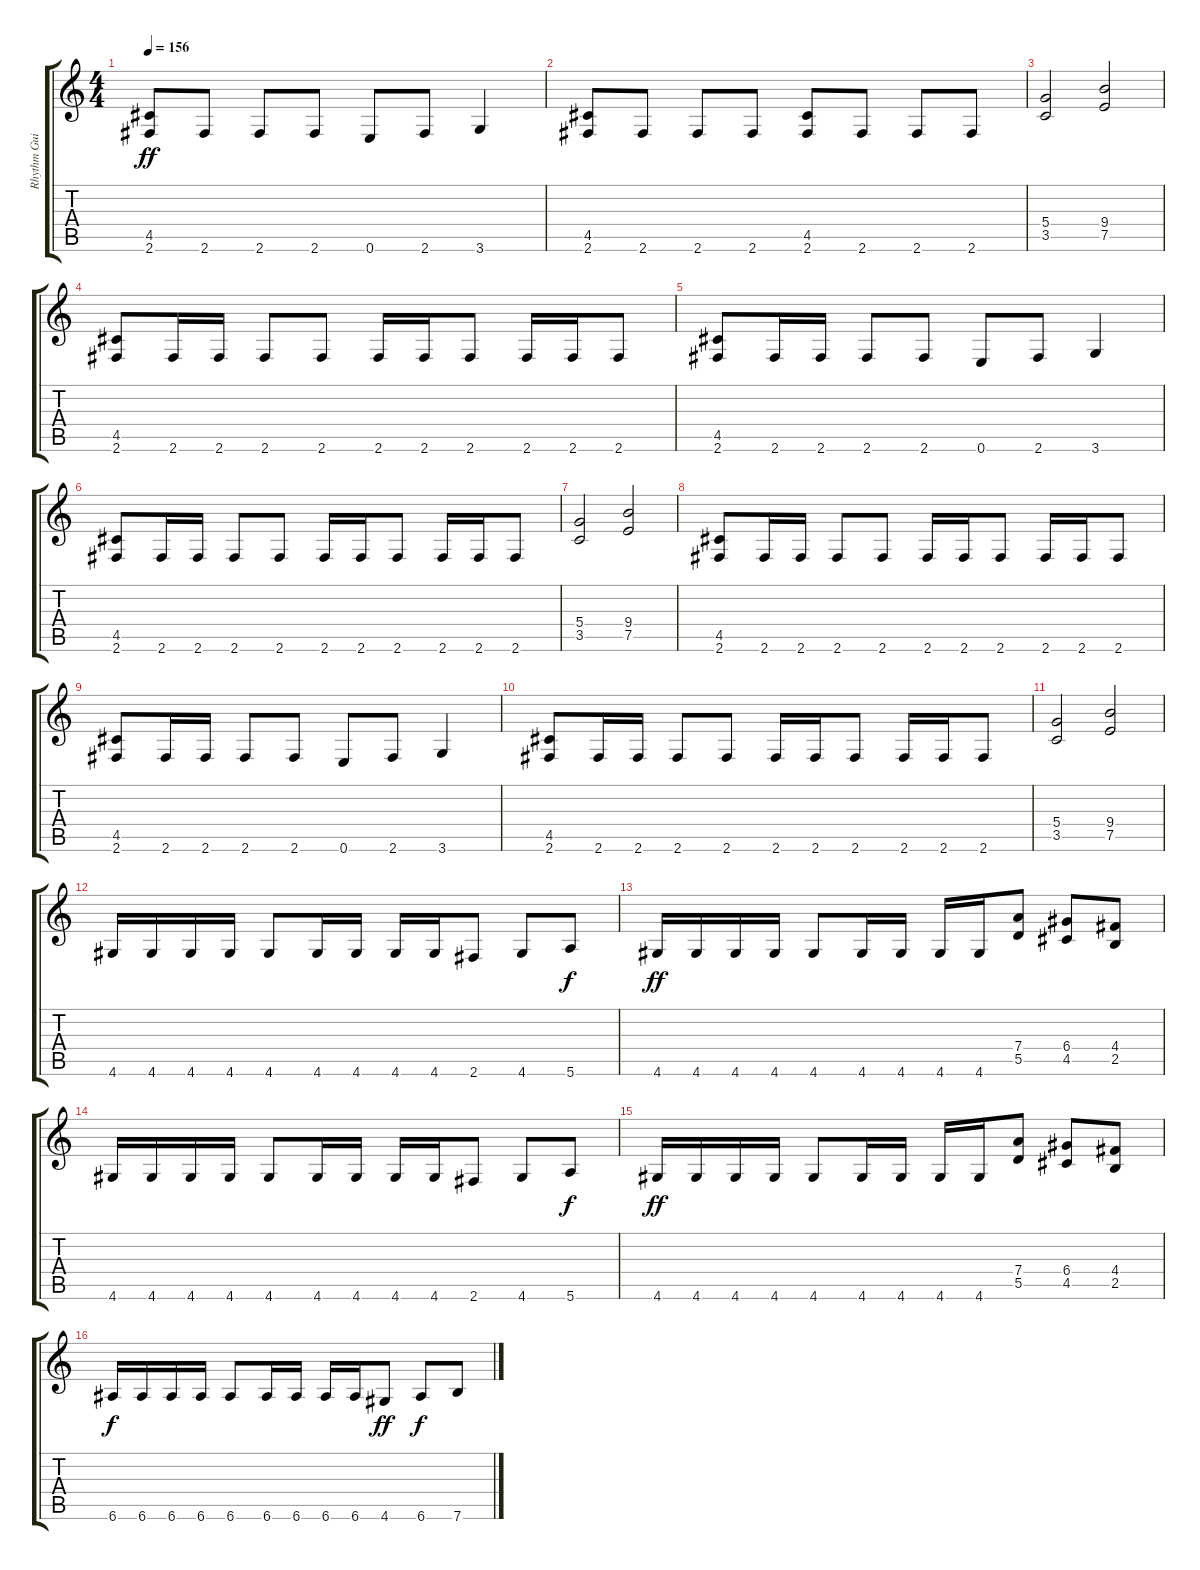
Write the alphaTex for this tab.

\track ("Rhythm Guitar" "Rhythm Gui") {instrument overdrivenguitar}
\staff {score tabs}
\tuning (E4 B3 G3 D3 A2 E2) {hide}
\ts (4 4)
\tempo 156
\clef g2
\ks c
(4.5 2.6).8{dy ff} 2.6.8 2.6.8 2.6.8 0.6.8 2.6.8 3.6.4 |
(4.5 2.6).8 2.6.8 2.6.8 2.6.8 (4.5 2.6).8 2.6.8 2.6.8 2.6.8 |
(5.4 3.5).2 (9.4 7.5).2 |
(4.5 2.6).8 2.6.16 2.6.16 2.6.8 2.6.8 2.6.16 2.6.16 2.6.8 2.6.16 2.6.16 2.6.8 |
(4.5 2.6).8 2.6.16 2.6.16 2.6.8 2.6.8 0.6.8 2.6.8 3.6.4 |
(4.5 2.6).8 2.6.16 2.6.16 2.6.8 2.6.8 2.6.16 2.6.16 2.6.8 2.6.16 2.6.16 2.6.8 |
(5.4 3.5).2 (9.4 7.5).2 |
(4.5 2.6).8 2.6.16 2.6.16 2.6.8 2.6.8 2.6.16 2.6.16 2.6.8 2.6.16 2.6.16 2.6.8 |
(4.5 2.6).8 2.6.16 2.6.16 2.6.8 2.6.8 0.6.8 2.6.8 3.6.4 |
(4.5 2.6).8 2.6.16 2.6.16 2.6.8 2.6.8 2.6.16 2.6.16 2.6.8 2.6.16 2.6.16 2.6.8 |
(5.4 3.5).2 (9.4 7.5).2 |
4.6.16 4.6.16 4.6.16 4.6.16 4.6.8 4.6.16 4.6.16 4.6.16 4.6.16 2.6.8 4.6.8 5.6.8{dy f} |
4.6.16{dy ff} 4.6.16 4.6.16 4.6.16 4.6.8 4.6.16 4.6.16 4.6.16 4.6.16 (7.4 5.5).8 (6.4 4.5).8 (4.4 2.5).8 |
4.6.16 4.6.16 4.6.16 4.6.16 4.6.8 4.6.16 4.6.16 4.6.16 4.6.16 2.6.8 4.6.8 5.6.8{dy f} |
4.6.16{dy ff} 4.6.16 4.6.16 4.6.16 4.6.8 4.6.16 4.6.16 4.6.16 4.6.16 (7.4 5.5).8 (6.4 4.5).8 (4.4 2.5).8 |
6.6.16{dy f} 6.6.16 6.6.16 6.6.16 6.6.8 6.6.16 6.6.16 6.6.16 6.6.16 4.6.8{dy ff} 6.6.8{dy f} 7.6.8
